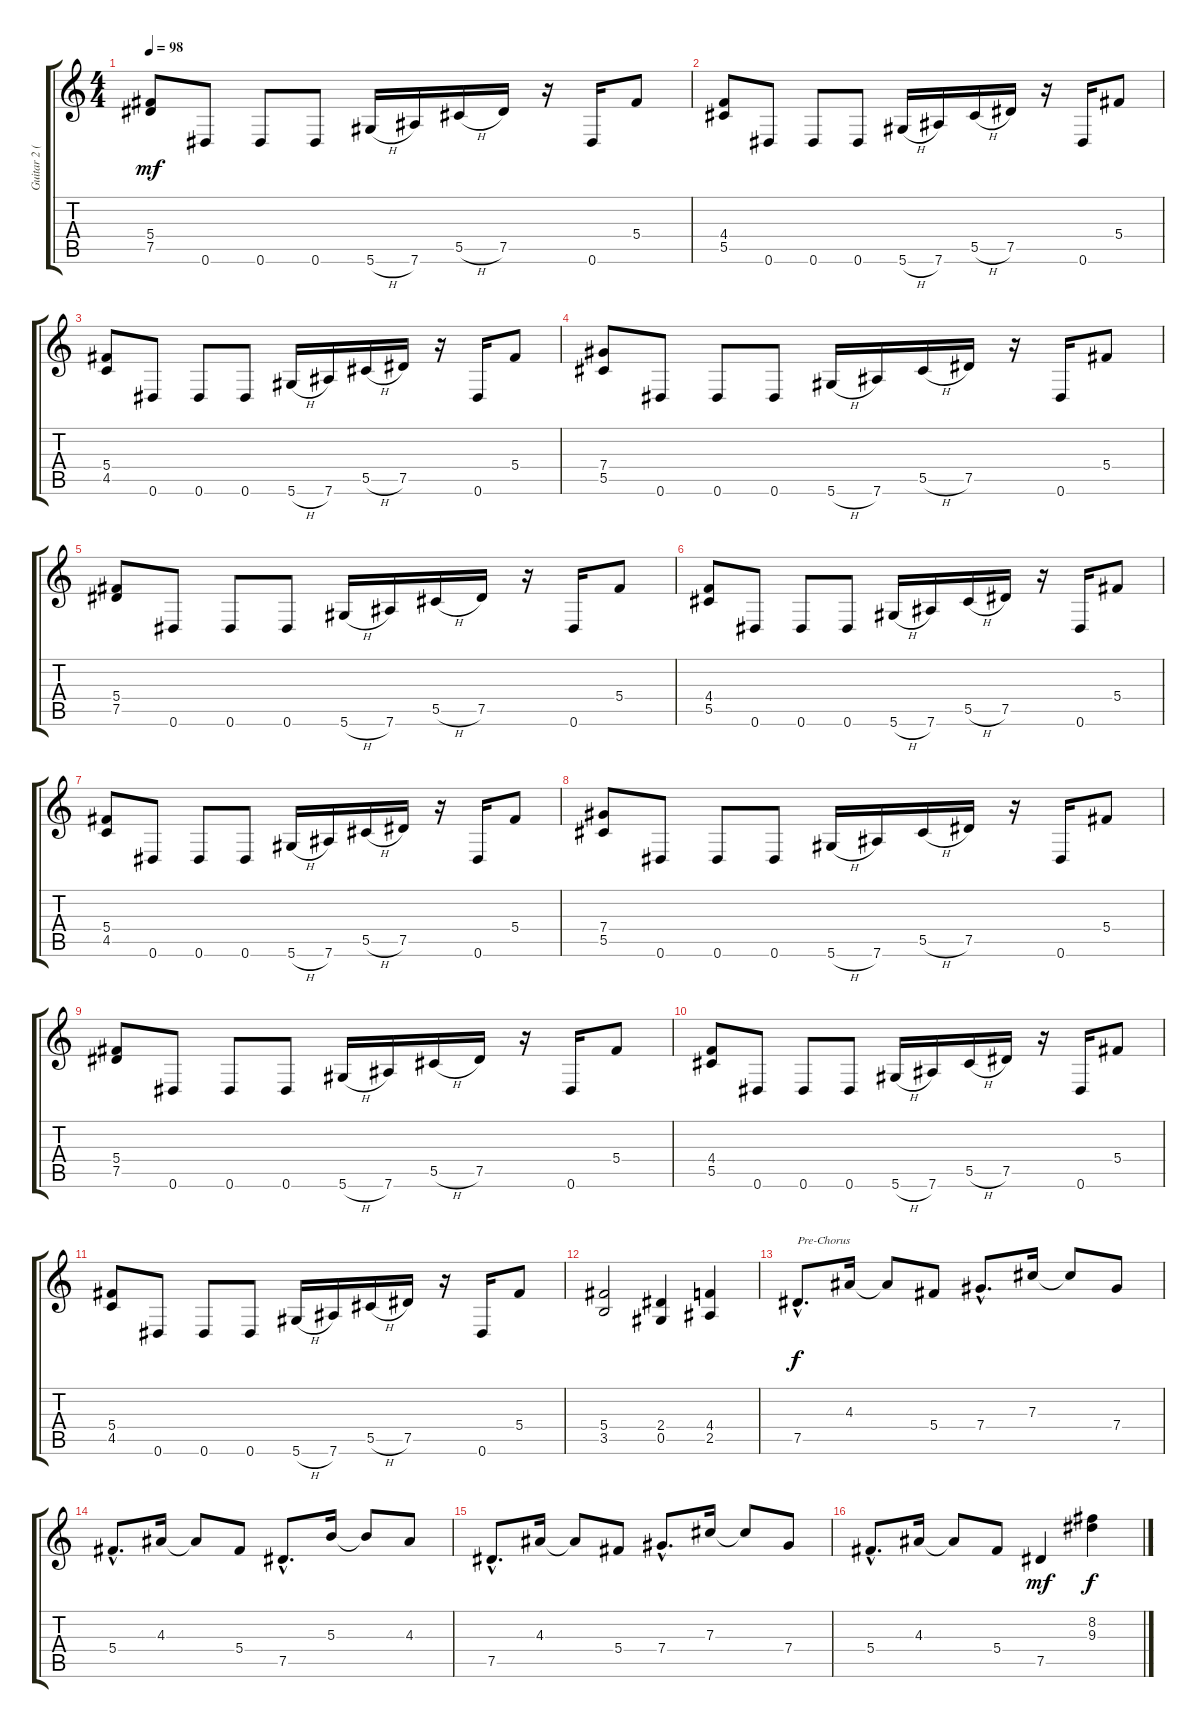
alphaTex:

\track ("Guitar 2 (Rhythm)" "Guitar 2 (") {instrument distortionguitar}
\staff {score tabs}
\tuning (Eb4 Bb3 Gb3 Db3 Ab2 Eb2) {hide}
\ts (4 4)
\tempo 98
\clef g2
\ks c
(5.4 7.5).8{dy mf} 0.6.8 0.6.8 0.6.8 5.6{h}.16 7.6.16 5.5{h}.16 7.5.16 r.16 0.6.16 5.4.8 |
(4.4 5.5).8 0.6.8 0.6.8 0.6.8 5.6{h}.16 7.6.16 5.5{h}.16 7.5.16 r.16 0.6.16 5.4.8 |
(5.4 4.5).8 0.6.8 0.6.8 0.6.8 5.6{h}.16 7.6.16 5.5{h}.16 7.5.16 r.16 0.6.16 5.4.8 |
(7.4 5.5).8 0.6.8 0.6.8 0.6.8 5.6{h}.16 7.6.16 5.5{h}.16 7.5.16 r.16 0.6.16 5.4.8 |
(5.4 7.5).8 0.6.8 0.6.8 0.6.8 5.6{h}.16 7.6.16 5.5{h}.16 7.5.16 r.16 0.6.16 5.4.8 |
(4.4 5.5).8 0.6.8 0.6.8 0.6.8 5.6{h}.16 7.6.16 5.5{h}.16 7.5.16 r.16 0.6.16 5.4.8 |
(5.4 4.5).8 0.6.8 0.6.8 0.6.8 5.6{h}.16 7.6.16 5.5{h}.16 7.5.16 r.16 0.6.16 5.4.8 |
(7.4 5.5).8 0.6.8 0.6.8 0.6.8 5.6{h}.16 7.6.16 5.5{h}.16 7.5.16 r.16 0.6.16 5.4.8 |
(5.4 7.5).8 0.6.8 0.6.8 0.6.8 5.6{h}.16 7.6.16 5.5{h}.16 7.5.16 r.16 0.6.16 5.4.8 |
(4.4 5.5).8 0.6.8 0.6.8 0.6.8 5.6{h}.16 7.6.16 5.5{h}.16 7.5.16 r.16 0.6.16 5.4.8 |
(5.4 4.5).8 0.6.8 0.6.8 0.6.8 5.6{h}.16 7.6.16 5.5{h}.16 7.5.16 r.16 0.6.16 5.4.8 |
(5.4 3.5).2 (2.4 0.5).4 (4.4 2.5).4 |
7.5{hac}.8{d txt "Pre-Chorus" dy f} 4.3.16 4.3{t}.8 5.4.8 7.4{hac}.8{d} 7.3.16 7.3{t}.8 7.4.8 |
5.4{hac}.8{d} 4.3.16 4.3{t}.8 5.4.8 7.5{hac}.8{d} 5.3.16 5.3{t}.8 4.3.8 |
7.5{hac}.8{d} 4.3.16 4.3{t}.8 5.4.8 7.4{hac}.8{d} 7.3.16 7.3{t}.8 7.4.8 |
5.4{hac}.8{d} 4.3.16 4.3{t}.8 5.4.8 7.5.4{dy mf} (8.2 9.3).4{dy f}
